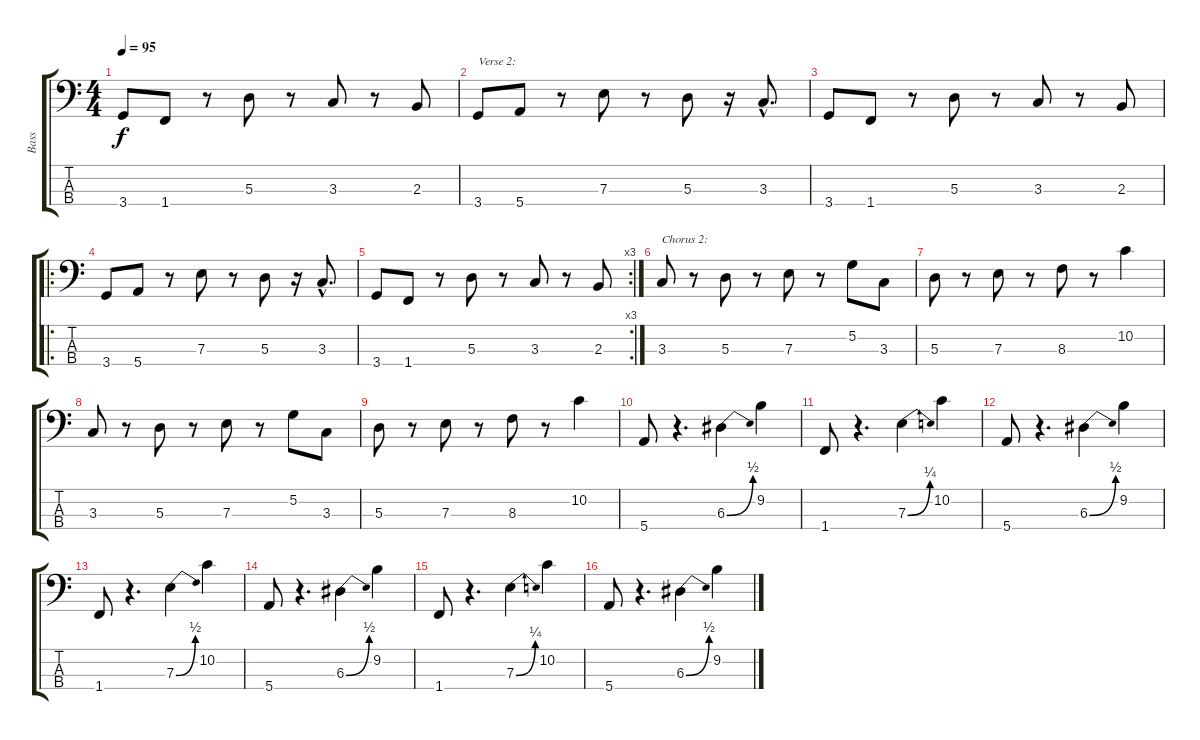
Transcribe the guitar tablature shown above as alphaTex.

\track ("Bass" "Bass") {instrument electricbassfinger}
\staff {score tabs}
\tuning (G2 D2 A1 E1) {hide}
\ts (4 4)
\tempo 95
\clef f4
\ks c
3.4.8{dy f} 1.4.8 r.8 5.3.8 r.8 3.3.8 r.8 2.3.8 |
3.4.8{txt "Verse 2:"} 5.4.8 r.8 7.3.8 r.8 5.3.8 r.16 3.3{hac}.8{d} |
3.4.8 1.4.8 r.8 5.3.8 r.8 3.3.8 r.8 2.3.8 |
\ro
3.4.8 5.4.8 r.8 7.3.8 r.8 5.3.8 r.16 3.3{hac}.8{d} |
\rc 3
3.4.8 1.4.8 r.8 5.3.8 r.8 3.3.8 r.8 2.3.8 |
3.3.8{txt "Chorus 2:"} r.8 5.3.8 r.8 7.3.8 r.8 5.2.8 3.3.8 |
5.3.8 r.8 7.3.8 r.8 8.3.8 r.8 10.2.4 |
3.3.8 r.8 5.3.8 r.8 7.3.8 r.8 5.2.8 3.3.8 |
5.3.8 r.8 7.3.8 r.8 8.3.8 r.8 10.2.4 |
5.4.8 r.4{d} 6.3{be (bend 0 0 60 2)}.4 9.2.4 |
1.4.8 r.4{d} 7.3{be (bend 0 0 60 1)}.4 10.2.4 |
5.4.8 r.4{d} 6.3{be (bend 0 0 60 2)}.4 9.2.4 |
1.4.8 r.4{d} 7.3{be (bend 0 0 60 2)}.4 10.2.4 |
5.4.8 r.4{d} 6.3{be (bend 0 0 60 2)}.4 9.2.4 |
1.4.8 r.4{d} 7.3{be (bend 0 0 60 1)}.4 10.2.4 |
5.4.8 r.4{d} 6.3{be (bend 0 0 60 2)}.4 9.2.4
